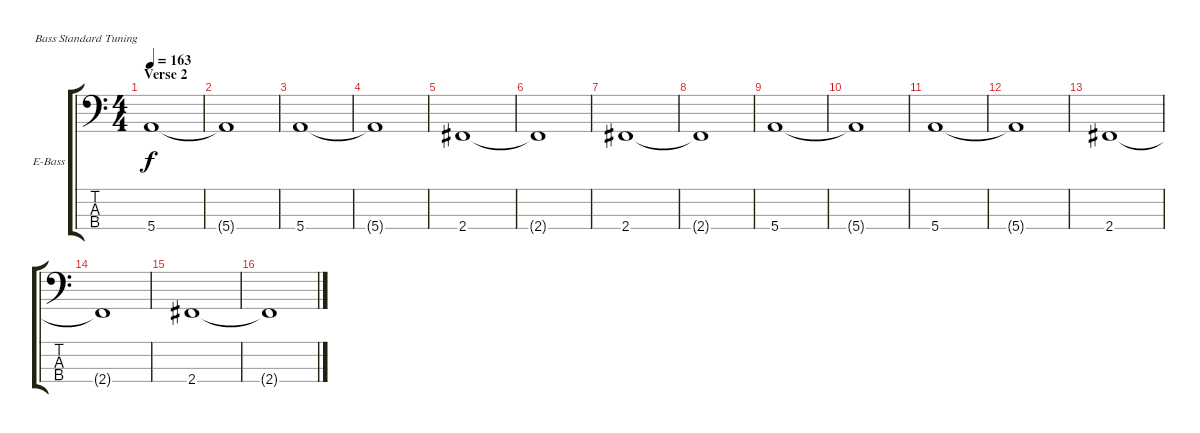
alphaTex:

\bracketExtendMode groupsimilarinstruments
\firstSystemTrackNameOrientation horizontal
\otherSystemsTrackNameOrientation horizontal
\track ("Bass" "E-Bass") {instrument electricbassfinger}
\staff {score tabs}
\tuning (G2 D2 A1 E1)
\ts (4 4)
\section ("" "Verse 2")
\tempo 163
\clef f4
\scale
0.333333
\ks c
5.4.1{dy f} |
\scale
0.333333 5.4{t}.1 |
\scale
0.333333 5.4.1 |
\scale
0.333333 5.4{t}.1 |
\scale
0.333333 2.4.1 |
\scale
0.333333 2.4{t}.1 |
\scale
0.333333 2.4.1 |
\scale
0.333333 2.4{t}.1 |
\scale
0.333333 5.4.1 |
\scale
0.333333 5.4{t}.1 |
\scale
0.333333 5.4.1 |
\scale
0.333333 5.4{t}.1 |
\scale
0.333333 2.4.1 |
\scale
0.333333 2.4{t}.1 |
\scale
0.333333 2.4.1 |
\scale
0.333333 2.4{t}.1
